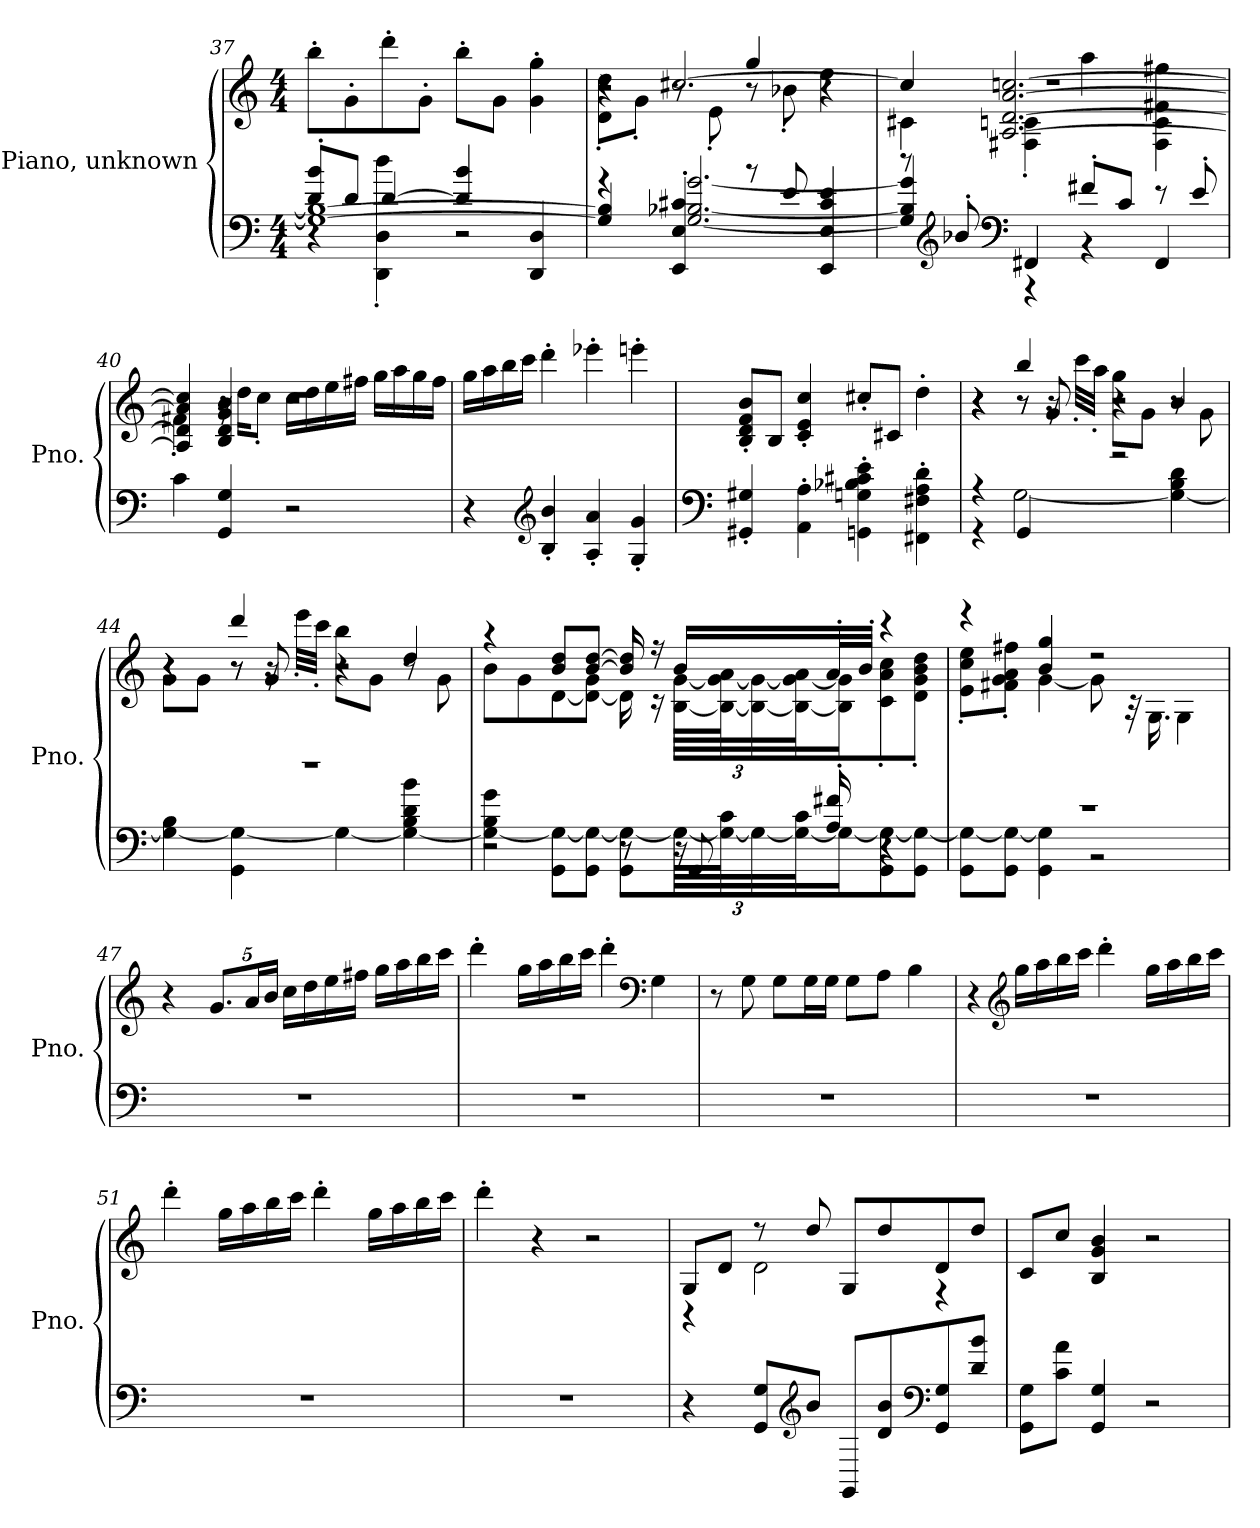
**kern	**kern
*part1	*part1
*staff2	*staff1
*I"Piano, unknown	*
*I'Pno.	*
*clefF4	*clefG2
*k[]	*k[]
*M4/4	*M4/4
=37	=37
*^	*
*	*^	*
8d/' 8b/'L	4r	1G_ 1B_	8bb'\L
8d/J	.	.	8g'\
[4d/	4DD\' 4D\' 4dd\'	.	8ddd'\
.	.	.	8g'\J
4d/] 4b/	2r	.	8bb'\L
.	.	.	8g\J
4DD/ 4D/	.	.	4g\' 4gg\'
*	*v	*v	*
=38	=38	=38
*	*	*^
*	*	*	*^
4r	4G/] 4B/]	2r	8d\' 8dd\'L	4r
.	.	.	8g'\J	.
4EE/' 4E/' 4c#X/'	[2.G/ [2.B-X/ [2.g/	.	8r	[2.cc#X/
.	.	.	8e'\	.
8r	.	4gg/	8r	.
8e/	.	.	8b-X'\	.
4EE/ 4E/ 4c#/ 4e/	.	4r	4ee\	.
!!LO:LB:g=z	!!	!!
=39	=39	=39	=39	=39
8r	4G/] 4B-/] 4g/]	1r	4c#X\	4cc#/]
*clefG2	*	*	*	*
8b-X'/	.	.	.	.
*clefF4	*	*	*	*
4FF#X/	4r	.	4F#X\' 4cn\'	[2.A/ [2.d/ [2.a/ [2.ccn/
8f#X'/L	4r	.	4aa\	.
8c/J	.	.	.	.
8r	4FF#/	.	4F#\ 4c\ 4f#X\ 4ff#X\	.
8e'/	.	.	.	.
*v	*v	*	*	*
=40	=40	=40	=40
4c\	1r	4f#X'\	4A/] 4d/] 4a/] 4cc/]
4GG/ 4G/	.	16r	4B/ 4d/ 4g/ 4b/
.	.	16dd\KL	.
.	.	8cc'\J	.
2r	.	16cc\LL	2r
.	.	16dd\	.
.	.	16ee\	.
.	.	16ff#X\JJ	.
.	.	16gg\LL	.
.	.	16aa\	.
.	.	16gg\	.
.	.	16ff#\JJ	.
*	*v	*v	*v
=41	=41
4r	16gg\LL
.	16aa\
.	16bb\
.	16ccc\JJ
*clefG2	*
4B/' 4b/'	4ddd'\
4A/' 4a/'	4eee-X'\
4G/' 4g/'	4eeen'\
!!LO:PB:g=z
=42	=42
*clefF4	*
4GG#X/' 4G#X/'	8B/' 8d/' 8f/' 8b/'L
.	8B/J
4AA\' 4A\'	4c/' 4e/' 4cc/'
4GGn\' 4Gn\' 4B-X\' 4c#X\' 4e\'	8cc#X'/L
.	8c#X/J
4FF#X\' 4F#X\' 4A\' 4d\'	4dd'\
=43	=43
*^	*^
*	*	*	*^
4r	4r	4r	4r	4r
4GG/	[2G\	4bb/	8r	8r
.	.	.	16r	8g/
.	.	.	32ccc'\LLL	.
.	.	.	32aa'\JJJ	.
2r	.	4r	8gg\L	2r
.	.	.	8g\J	.
.	4G\_ 4B\ 4d\	4b/	8r	.
.	.	.	8g\	.
=44	=44	=44	=44	=44
1r	4G\_ 4B\	4r	8g\L	4r
.	.	.	8g\J	.
.	4GG\ 4G\_	4ddd/	8r	8r
.	.	.	16r	8g/
.	.	.	32eee'\LLL	.
.	.	.	32ccc'\JJJ	.
.	4G\_	4r	8bb\L	2r
.	.	.	8g\J	.
.	4G\_ 4B\ 4d\ 4b\	4dd/	8r	.
.	.	.	8g\	.
*	*	*	*v	*v
!!LO:LB:g=z
=45	=45	=45	=45
*	*^	*	*
2r	4G\_ 4B\ 4g\	2r	4r	8b\L
.	.	.	.	8g\
.	8GG\ 8G\_L	.	8b/ 8dd/L	[8d\
.	8GG\ 8G\_J	.	[8b/ [8dd/J	8d\_ 8g\J
8r	8GG\ 8G\_L	8r	16b/] 16dd/]	16d\]
.	.	.	16r	16r
*	*Xbrackettup	*	*	*Xbrackettup
16r	96G\LLL_	8GG/	16b/LL	[96B\ [96g\LLLL
.	96G\_ 96c\J	.	.	96B\_ 96g\_ 96a\J
.	48G\_	.	.	48B\_ 48g\_
.	48G\_ 48c\J	.	.	48B\_ 48g\_ 48a\J
16A/' 16f#X/'	16G\J_	.	32a'/L	16B\] 16g\]J
.	.	.	32b'/JJJ	.
4r	8GG\ 8G\_	4r	4r	8c\' 8a\' 8cc\'
.	8GG\ 8G\_J	.	.	8d\' 8g\' 8b\' 8dd\'J
*	*v	*v	*	*
=46	=46	=46	=46
1r	8GG\ 8G\_L	4r	8e\' 8cc\' 8ee\'L
.	8GG\ 8G\_J	.	8f#X\' 8g\' 8a\' 8ff#X\'J
.	4GG\ 4G\]	4b/ 4gg/	[4g\
.	2r	2r	8g\]
.	.	.	32r
.	.	.	16.G\
.	.	.	4G\
*v	*v	*	*
*	*v	*v
!!LO:LB:g=z
=47	=47
1r	4r
.	10.g/L
.	20a/L
.	20b/JJ
.	16cc\LL
.	16dd\
.	16ee\
.	16ff#X\JJ
.	16gg\LL
.	16aa\
.	16bb\
.	16ccc\JJ
=48	=48
1r	4ddd'\
.	16gg\LL
.	16aa\
.	16bb\
.	16ccc\JJ
.	4ddd'\
*	*clefF4
.	4G\
=49	=49
1r	8r
.	8G\
.	8G\L
.	16G\L
.	16G\JJ
.	8G\L
.	8A\J
.	4B\
!!LO:LB:g=z
=50	=50
1r	4r
*	*clefG2
.	16gg\LL
.	16aa\
.	16bb\
.	16ccc\JJ
.	4ddd'\
.	16gg\LL
.	16aa\
.	16bb\
.	16ccc\JJ
=51	=51
1r	4ddd'\
.	16gg\LL
.	16aa\
.	16bb\
.	16ccc\JJ
.	4ddd'\
.	16gg\LL
.	16aa\
.	16bb\
.	16ccc\JJ
=52	=52
1r	4ddd'\
.	4r
.	2r
=53	=53
*	*^
4r	8G/L	4r
.	8d/J	.
8GG/ 8G/L	8r	2d\
*clefG2	*	*
8b/J	8dd/	.
8GG/L	8G/L	.
8d/ 8b/	8dd/	.
*clefF4	*	*
8GG/ 8G/	8d/	4r
8d/ 8b/J	8dd/J	.
*	*v	*v
!!LO:LB:g=z
=54	=54
8GG\ 8G\L	8c/L
8c\ 8a\J	8cc/J
4GG/ 4G/	4B/ 4g/ 4b/
2r	2r
=	=
*-	*-
